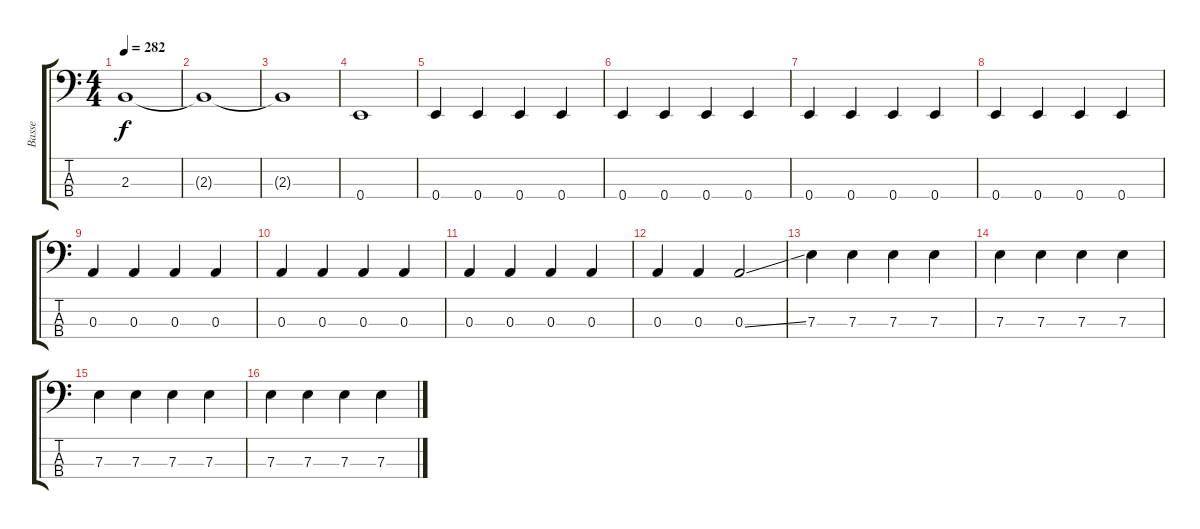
\track ("Basse" "Basse") {instrument electricguitarjazz}
\staff {score tabs}
\tuning (G2 D2 A1 E1) {hide}
\ts (4 4)
\tempo 282
\clef f4
\ks c
2.3{t}.1{dy f} |
2.3{t}.1 |
2.3{t}.1 |
0.4.1 |
0.4.4 0.4.4 0.4.4 0.4.4 |
0.4.4 0.4.4 0.4.4 0.4.4 |
0.4.4 0.4.4 0.4.4 0.4.4 |
0.4.4 0.4.4 0.4.4 0.4.4 |
0.3.4 0.3.4 0.3.4 0.3.4 |
0.3.4 0.3.4 0.3.4 0.3.4 |
0.3.4 0.3.4 0.3.4 0.3.4 |
0.3.4 0.3.4 0.3{ss}.2 |
7.3.4 7.3.4 7.3.4 7.3.4 |
7.3.4 7.3.4 7.3.4 7.3.4 |
7.3.4 7.3.4 7.3.4 7.3.4 |
7.3.4 7.3.4 7.3.4 7.3.4
